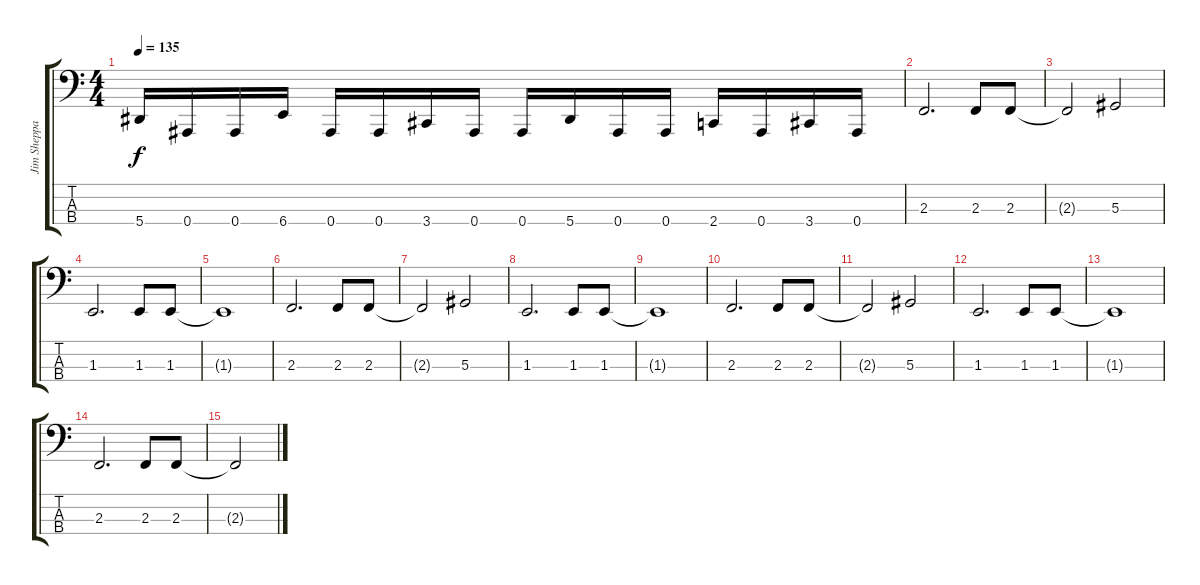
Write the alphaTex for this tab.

\track ("Jim Sheppard" "Jim Sheppa") {instrument electricbasspick}
\staff {score tabs}
\tuning (Db2 Ab1 Eb1 Bb0) {hide}
\ts (4 4)
\tempo 135
\clef f4
\ks c
5.4.16{dy f instrument electricbasspick} 0.4.16 0.4.16 6.4.16 0.4.16 0.4.16 3.4.16 0.4.16 0.4.16 5.4.16 0.4.16 0.4.16 2.4.16 0.4.16 3.4.16 0.4.16 |
2.3.2{d} 2.3.8 2.3.8 |
2.3{t}.2 5.3.2 |
1.3.2{d} 1.3.8 1.3.8 |
1.3{t}.1 |
2.3.2{d} 2.3.8 2.3.8 |
2.3{t}.2 5.3.2 |
1.3.2{d} 1.3.8 1.3.8 |
1.3{t}.1 |
2.3.2{d} 2.3.8 2.3.8 |
2.3{t}.2 5.3.2 |
1.3.2{d} 1.3.8 1.3.8 |
1.3{t}.1 |
2.3.2{d} 2.3.8 2.3.8 |
2.3{t}.2
